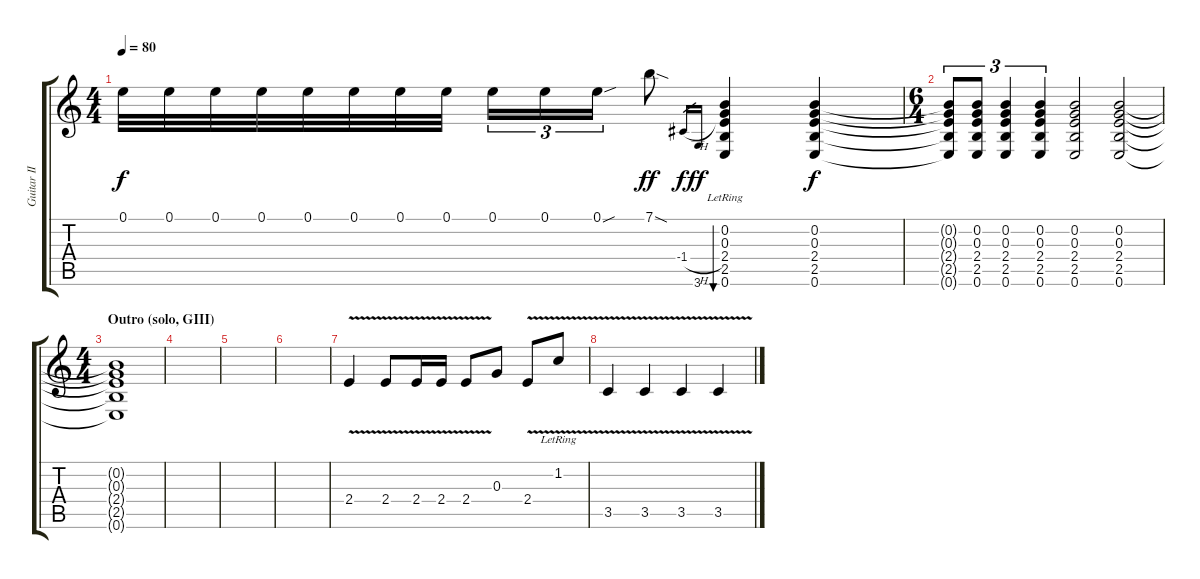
\track ("Guitar II" "Guitar II") {instrument overdrivenguitar}
\staff {score tabs}
\tuning (E4 B3 G3 D3 A2 E2) {hide}
\ts (4 4)
\tempo 80
\clef g2
\ks c
0.1.32{dy f} 0.1.32 0.1.32 0.1.32 0.1.32 0.1.32 0.1.32 0.1.32 0.1.16{tu (3 2)} 0.1.16{tu (3 2)} 0.1{sou}.16{tu (3 2)} 7.1{sod}.8{dy ff} -1.4{h}.16{gr dy f} 3.6.16{gr dy ff} (0.2{lr} 0.3{lr} 2.4{lr} 2.5{lr} 0.6{lr}).4{bu 60} (0.2 0.3 2.4 2.5 0.6).4{dy f} |
\ts (6 4)
(0.2{t} 0.3{t} 2.4{t} 2.5{t} 0.6{t}).8{tu (3 2)} (0.2 0.3 2.4 2.5 0.6).8{tu (3 2)} (0.2 0.3 2.4 2.5 0.6).4{tu (3 2)} (0.2 0.3 2.4 2.5 0.6).4{tu (3 2)} (0.2 0.3 2.4 2.5 0.6).2 (0.2 0.3 2.4 2.5 0.6).2{volume 0} |
\ts (4 4)
\section ("" "Outro (solo, GIII)")
(0.2{t} 0.3{t} 2.4{t} 2.5{t} 0.6{t}).1 |
|
|
|
2.4{v}.4{volume 12 balance 11} 2.4{v}.8 2.4{v}.16 2.4{v}.16 2.4{v}.8 0.3.8 2.4{v}.8 1.2{v lr}.8 |
3.5{v}.4{balance 3} 3.5{v}.4{volume 14 balance 13} 3.5{v}.4{balance 3} 3.5{v}.4{balance 13}
